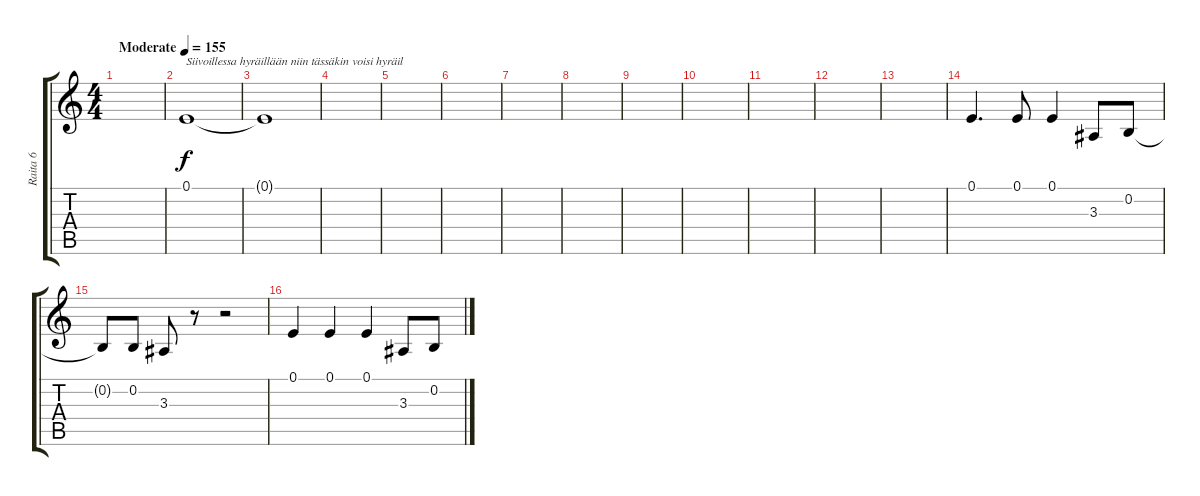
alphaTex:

\track ("Raita 6" "Raita 6") {instrument violin}
\staff {score tabs}
\tuning (E4 B3 G3 D3 A2 E2) {hide}
\ts (4 4)
\tempo (155 "Moderate")
\clef g2
\ks c
|
0.1.1{txt "Siivoillessa hyräillään niin tässäkin voisi hyräil"} |
0.1{t}.1 |
|
|
|
|
|
|
|
|
|
|
0.1.4{d} 0.1.8 0.1.4 3.3.8 0.2.8 |
0.2{t}.8 0.2.8 3.3.8 r.8 r.2 |
0.1.4 0.1.4 0.1.4 3.3.8 0.2.8
